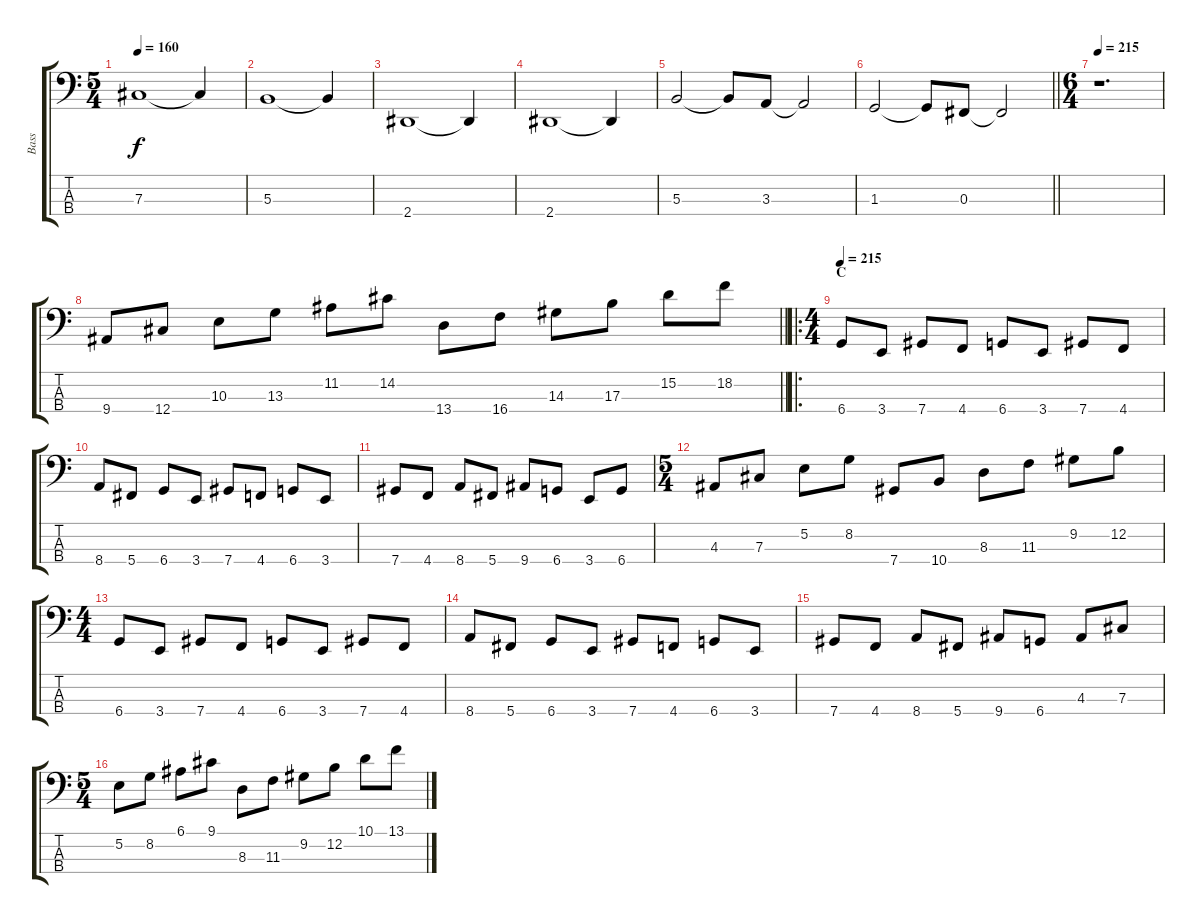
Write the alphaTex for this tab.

\track ("Bass" "Bass") {instrument electricbassfinger}
\staff {score tabs}
\tuning (E2 B1 Gb1 Db1) {hide}
\ts (5 4)
\tempo 160
\clef f4
\ks c
7.3.1{dy f} 7.3{t}.4 |
5.3.1 5.3{t}.4 |
2.4.1 2.4{t}.4 |
2.4.1 2.4{t}.4 |
5.3.2 5.3{t}.8 3.3.8 3.3{t}.2 |
\barLineRight lightlight
1.3.2 1.3{t}.8 0.3.8 0.3{t}.2 |
\ts (6 4)
\section ("" "")
\tempo 215
r.1{d} |
\barLineRight lightlight
9.4.8 12.4.8 10.3.8 13.3.8 11.2.8 14.2.8 13.4.8 16.4.8 14.3.8 17.3.8 15.2.8 18.2.8 |
\ro
\ts (4 4)
\section ("" "C")
\tempo 215
6.4.8 3.4.8 7.4.8 4.4.8 6.4.8 3.4.8 7.4.8 4.4.8 |
8.4.8 5.4.8 6.4.8 3.4.8 7.4.8 4.4.8 6.4.8 3.4.8 |
7.4.8 4.4.8 8.4.8 5.4.8 9.4.8 6.4.8 3.4.8 6.4.8 |
\ts (5 4)
4.3.8 7.3.8 5.2.8 8.2.8 7.4.8 10.4.8 8.3.8 11.3.8 9.2.8 12.2.8 |
\ts (4 4)
6.4.8 3.4.8 7.4.8 4.4.8 6.4.8 3.4.8 7.4.8 4.4.8 |
8.4.8 5.4.8 6.4.8 3.4.8 7.4.8 4.4.8 6.4.8 3.4.8 |
7.4.8 4.4.8 8.4.8 5.4.8 9.4.8 6.4.8 4.3.8 7.3.8 |
\ts (5 4)
5.2.8 8.2.8 6.1.8 9.1.8 8.3.8 11.3.8 9.2.8 12.2.8 10.1.8 13.1.8
